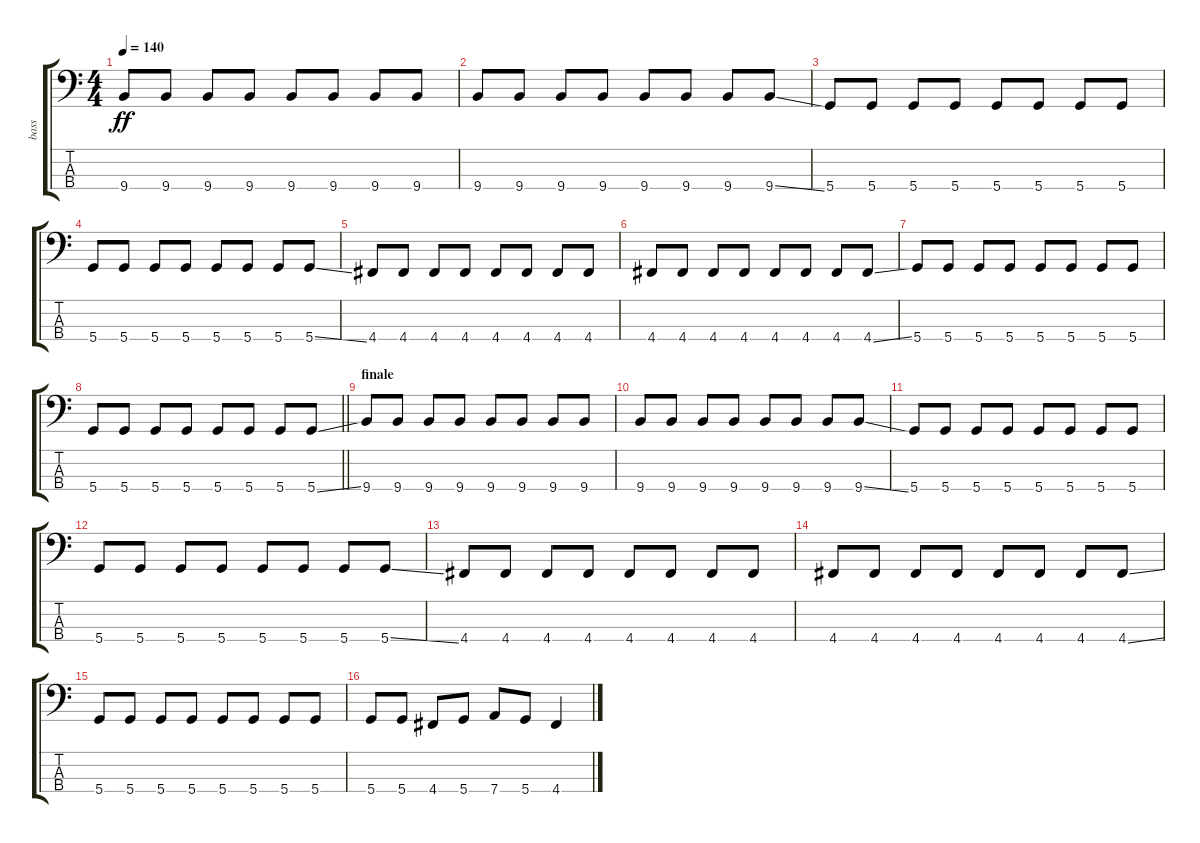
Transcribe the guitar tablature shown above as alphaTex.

\track ("bass" "bass") {instrument electricbassfinger}
\staff {score tabs}
\tuning (G2 D2 A1 D1) {hide}
\ts (4 4)
\tempo 140
\clef f4
\ks c
9.4.8{dy ff} 9.4.8 9.4.8 9.4.8 9.4.8 9.4.8 9.4.8 9.4.8 |
9.4.8 9.4.8 9.4.8 9.4.8 9.4.8 9.4.8 9.4.8 9.4{ss}.8 |
5.4.8 5.4.8 5.4.8 5.4.8 5.4.8 5.4.8 5.4.8 5.4.8 |
5.4.8 5.4.8 5.4.8 5.4.8 5.4.8 5.4.8 5.4.8 5.4{ss}.8 |
4.4.8 4.4.8 4.4.8 4.4.8 4.4.8 4.4.8 4.4.8 4.4.8 |
4.4.8 4.4.8 4.4.8 4.4.8 4.4.8 4.4.8 4.4.8 4.4{ss}.8 |
5.4.8 5.4.8 5.4.8 5.4.8 5.4.8 5.4.8 5.4.8 5.4.8 |
\barLineRight lightlight
5.4.8 5.4.8 5.4.8 5.4.8 5.4.8 5.4.8 5.4.8 5.4{ss}.8 |
\section ("" "finale")
9.4.8 9.4.8 9.4.8 9.4.8 9.4.8 9.4.8 9.4.8 9.4.8 |
9.4.8 9.4.8 9.4.8 9.4.8 9.4.8 9.4.8 9.4.8 9.4{ss}.8 |
5.4.8 5.4.8 5.4.8 5.4.8 5.4.8 5.4.8 5.4.8 5.4.8 |
5.4.8 5.4.8 5.4.8 5.4.8 5.4.8 5.4.8 5.4.8 5.4{ss}.8 |
4.4.8 4.4.8 4.4.8 4.4.8 4.4.8 4.4.8 4.4.8 4.4.8 |
4.4.8 4.4.8 4.4.8 4.4.8 4.4.8 4.4.8 4.4.8 4.4{ss}.8 |
5.4.8 5.4.8 5.4.8 5.4.8 5.4.8 5.4.8 5.4.8 5.4.8 |
5.4.8 5.4.8 4.4.8 5.4.8 7.4.8 5.4.8 4.4.4
